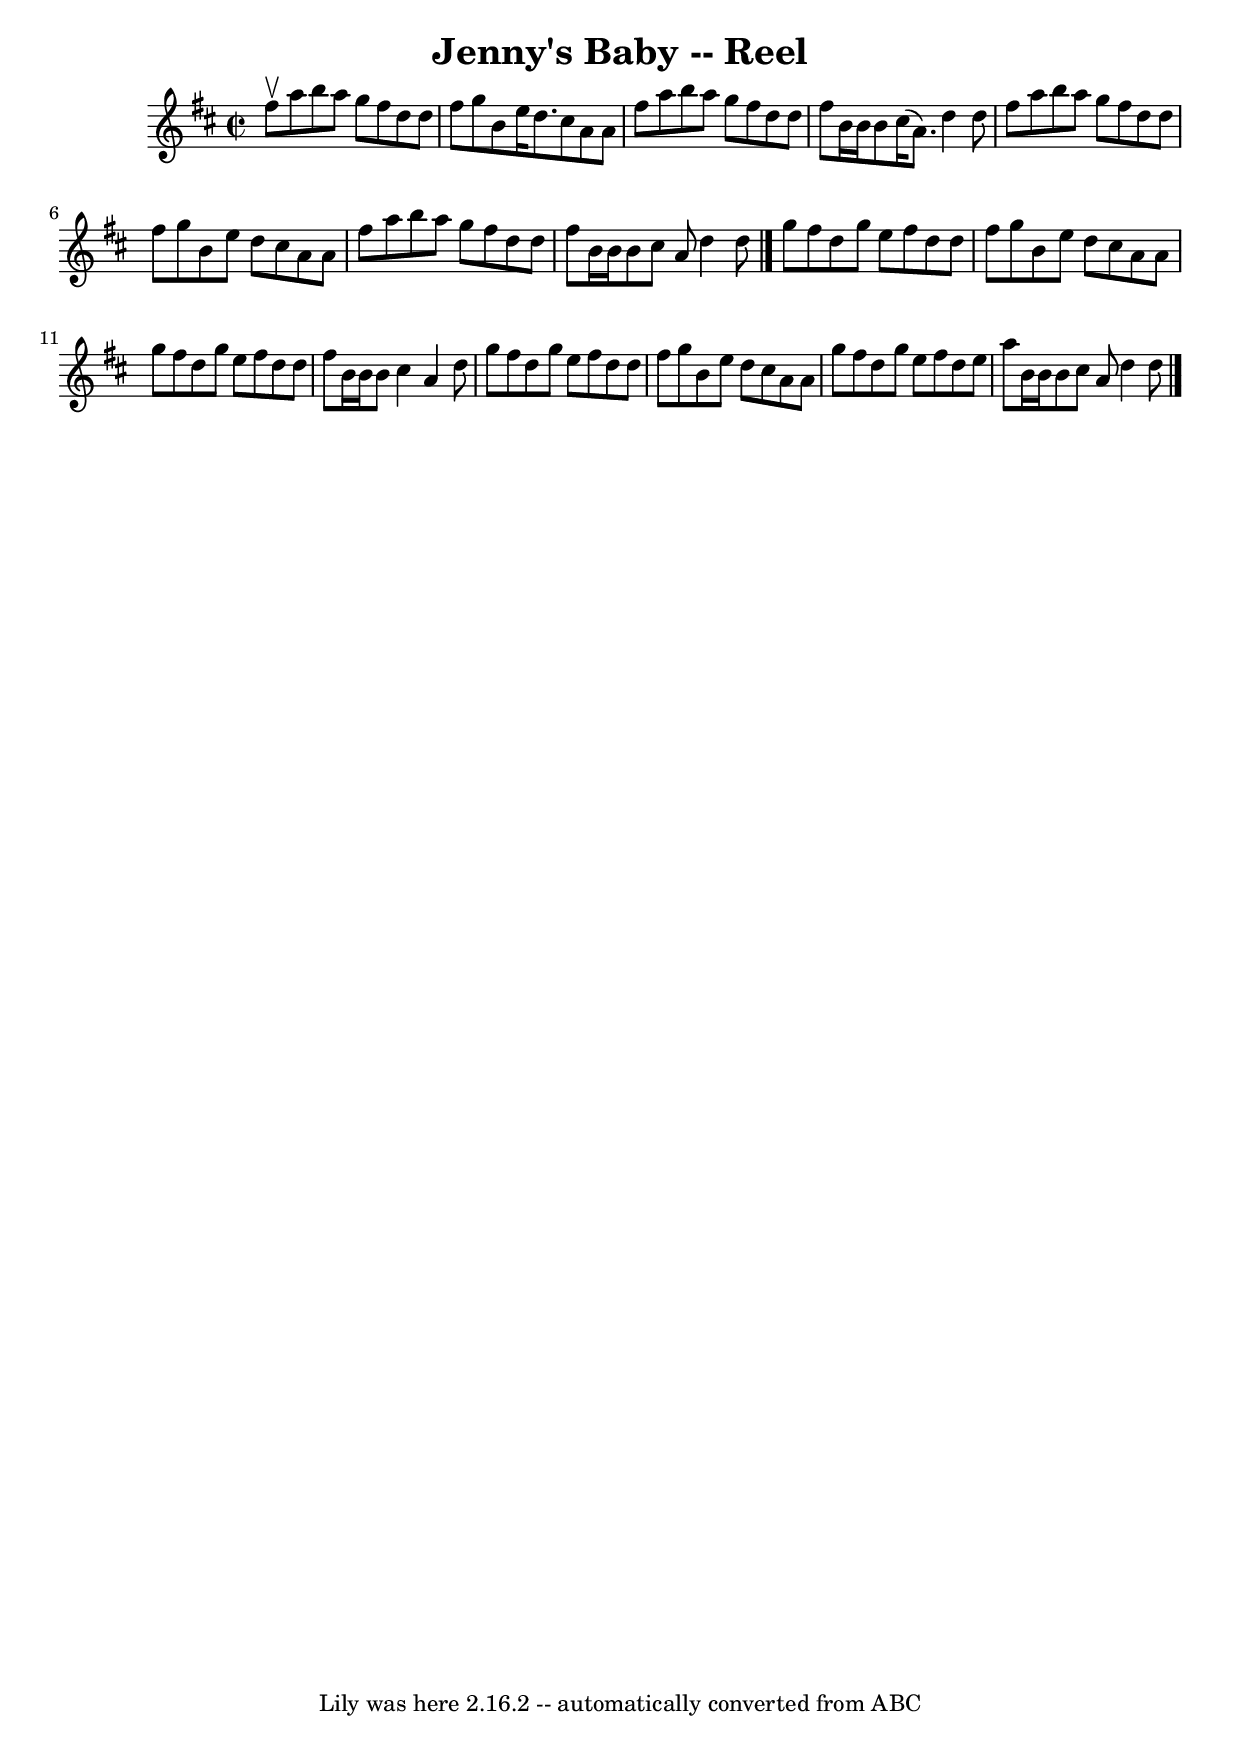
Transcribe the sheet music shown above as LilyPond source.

\version "2.16.2"
\include "Mammoth.ily"
\header {
  %% book = "Ryan's Mammoth Collection"
  crossRefNumber = "1"
  footnotes = "\\\\AKA Polly put the Kettle on\\\\136"
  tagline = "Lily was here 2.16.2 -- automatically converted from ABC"
  title = "Jenny's Baby -- Reel"

}
voicedefault =  {


  \override Staff.TimeSignature #'style = #'C
  \time 2/2 
  \key d \major
  fis''8^\upbow |
  a''8 b''8 a''8    
  g''8 fis''8 d''8 d''8 fis''8    |
  g''8 b'8 e''16    
  d''8. cis''8 a'8 a'8 fis''8    |
  a''8 b''8 a''8    
  g''8 fis''8 d''8 d''8 fis''8    |
  b'16 b'16 b'8    
  cis''16 (a'8.) d''4 d''8 fis''8    |
  a''8 b''8    
  a''8 g''8 fis''8 d''8 d''8 fis''8    |
  g''8 b'8    
  e''8 d''8 cis''8 a'8 a'8 fis''8    |
  a''8 b''8    
  a''8 g''8 fis''8 d''8 d''8 fis''8    |
  b'16 b'16    
  b'8 cis''8 a'8 d''4 d''8    \bar "|." g''8  |
  fis''8   
  d''8 g''8 e''8 fis''8 d''8 d''8 fis''8    |
  g''8    
  b'8 e''8 d''8 cis''8 a'8 a'8 g''8    |
  fis''8    
  d''8 g''8 e''8 fis''8 d''8 d''8 fis''8    |
  b'16    
  b'16 b'8 cis''4 a'4 d''8 g''8    |
  fis''8 d''8    
  g''8 e''8 fis''8 d''8 d''8 fis''8    |
  g''8 b'8    
  e''8 d''8 cis''8 a'8 a'8 g''8    |
  fis''8 d''8    
  g''8 e''8 fis''8 d''8 e''8 a''8    |
  b'16 b'16    
  b'8 cis''8 a'8 d''4 d''8    \bar "|."   

}

\score{
  <<

    \context Staff="default"
    {
      \voicedefault 
      
    }

  >>
  \layout {
    
  }
  \midi {
  }

}
